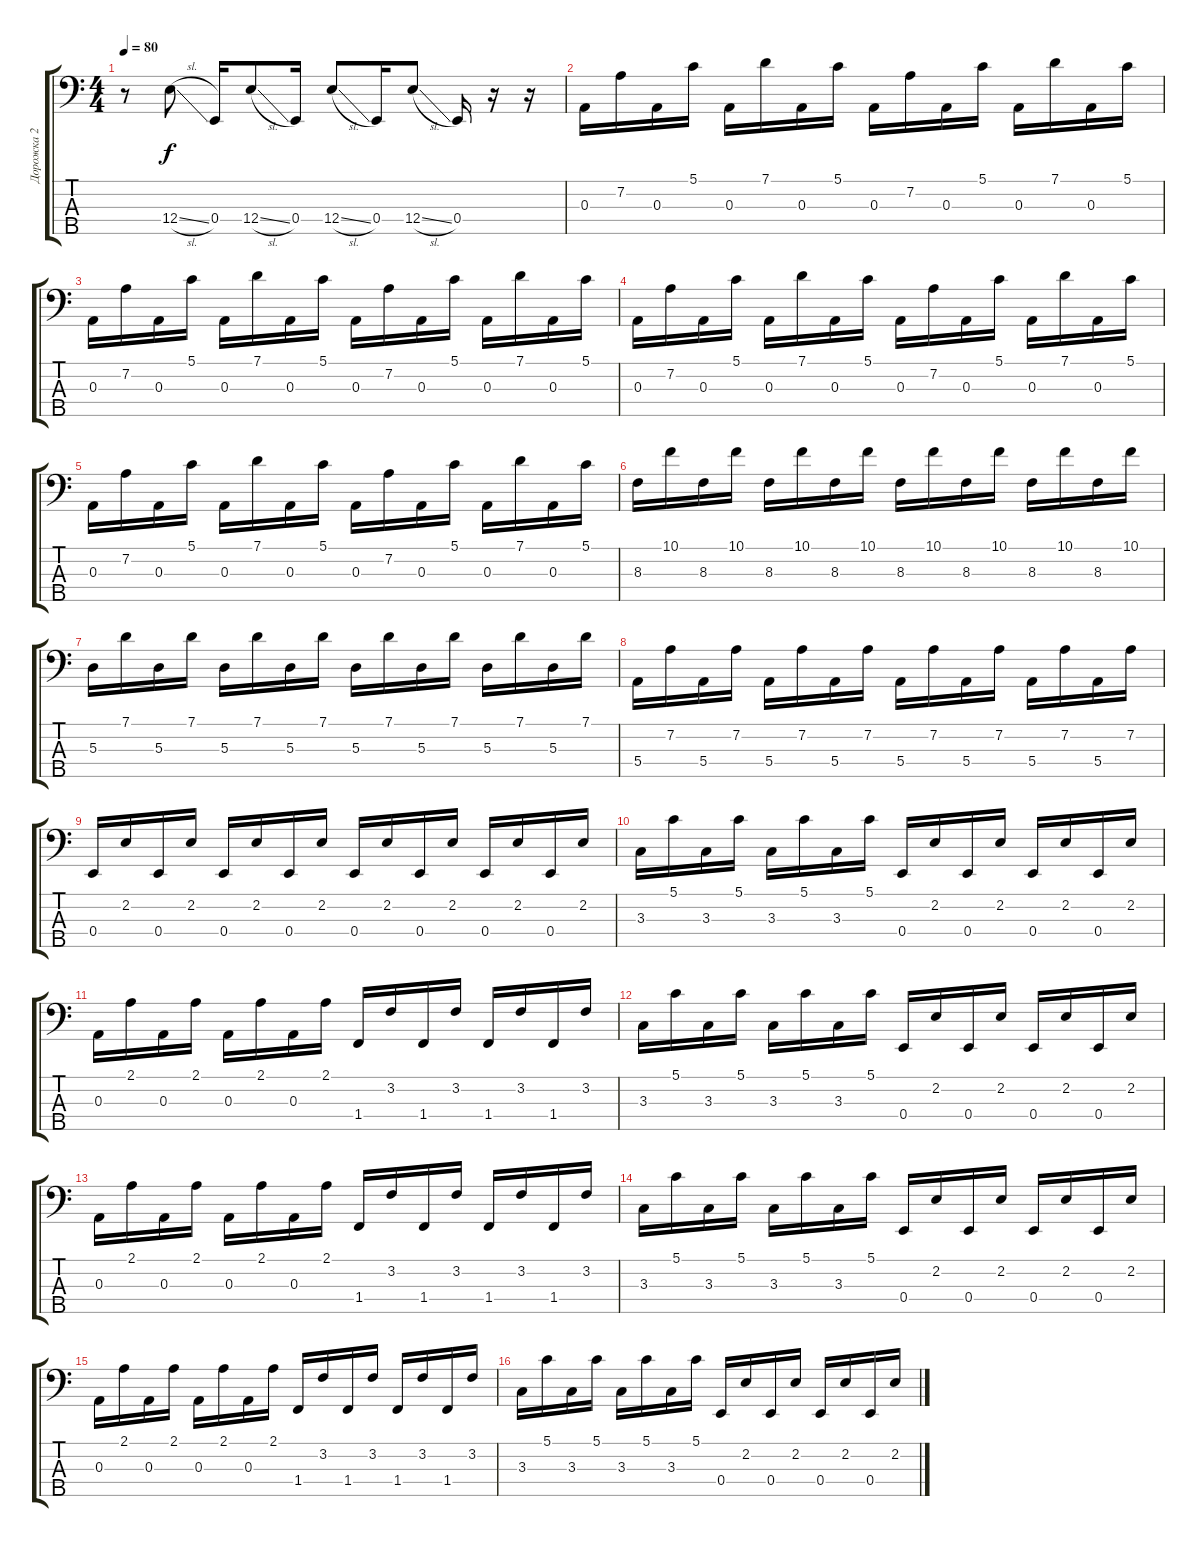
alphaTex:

\track ("Дорожка 2" "Дорожка 2") {instrument electricbassfinger}
\staff {score tabs}
\tuning (G2 D2 A1 E1 B0) {hide}
\ts (4 4)
\tempo 80
\clef f4
\ks c
r.8{dy f} 12.4{sl}.8 0.4.16 12.4{sl}.8 0.4.16 12.4{sl}.8 0.4.16 12.4{sl}.8 0.4.16 r.16 r.16 |
0.3.16 7.2.16 0.3.16 5.1.16 0.3.16 7.1.16 0.3.16 5.1.16 0.3.16 7.2.16 0.3.16 5.1.16 0.3.16 7.1.16 0.3.16 5.1.16 |
0.3.16 7.2.16 0.3.16 5.1.16 0.3.16 7.1.16 0.3.16 5.1.16 0.3.16 7.2.16 0.3.16 5.1.16 0.3.16 7.1.16 0.3.16 5.1.16 |
0.3.16 7.2.16 0.3.16 5.1.16 0.3.16 7.1.16 0.3.16 5.1.16 0.3.16 7.2.16 0.3.16 5.1.16 0.3.16 7.1.16 0.3.16 5.1.16 |
0.3.16 7.2.16 0.3.16 5.1.16 0.3.16 7.1.16 0.3.16 5.1.16 0.3.16 7.2.16 0.3.16 5.1.16 0.3.16 7.1.16 0.3.16 5.1.16 |
8.3.16 10.1.16 8.3.16 10.1.16 8.3.16 10.1.16 8.3.16 10.1.16 8.3.16 10.1.16 8.3.16 10.1.16 8.3.16 10.1.16 8.3.16 10.1.16 |
5.3.16 7.1.16 5.3.16 7.1.16 5.3.16 7.1.16 5.3.16 7.1.16 5.3.16 7.1.16 5.3.16 7.1.16 5.3.16 7.1.16 5.3.16 7.1.16 |
5.4.16 7.2.16 5.4.16 7.2.16 5.4.16 7.2.16 5.4.16 7.2.16 5.4.16 7.2.16 5.4.16 7.2.16 5.4.16 7.2.16 5.4.16 7.2.16 |
0.4.16 2.2.16 0.4.16 2.2.16 0.4.16 2.2.16 0.4.16 2.2.16 0.4.16 2.2.16 0.4.16 2.2.16 0.4.16 2.2.16 0.4.16 2.2.16 |
3.3.16 5.1.16 3.3.16 5.1.16 3.3.16 5.1.16 3.3.16 5.1.16 0.4.16 2.2.16 0.4.16 2.2.16 0.4.16 2.2.16 0.4.16 2.2.16 |
0.3.16 2.1.16 0.3.16 2.1.16 0.3.16 2.1.16 0.3.16 2.1.16 1.4.16 3.2.16 1.4.16 3.2.16 1.4.16 3.2.16 1.4.16 3.2.16 |
3.3.16 5.1.16 3.3.16 5.1.16 3.3.16 5.1.16 3.3.16 5.1.16 0.4.16 2.2.16 0.4.16 2.2.16 0.4.16 2.2.16 0.4.16 2.2.16 |
0.3.16 2.1.16 0.3.16 2.1.16 0.3.16 2.1.16 0.3.16 2.1.16 1.4.16 3.2.16 1.4.16 3.2.16 1.4.16 3.2.16 1.4.16 3.2.16 |
3.3.16 5.1.16 3.3.16 5.1.16 3.3.16 5.1.16 3.3.16 5.1.16 0.4.16 2.2.16 0.4.16 2.2.16 0.4.16 2.2.16 0.4.16 2.2.16 |
0.3.16 2.1.16 0.3.16 2.1.16 0.3.16 2.1.16 0.3.16 2.1.16 1.4.16 3.2.16 1.4.16 3.2.16 1.4.16 3.2.16 1.4.16 3.2.16 |
3.3.16 5.1.16 3.3.16 5.1.16 3.3.16 5.1.16 3.3.16 5.1.16 0.4.16 2.2.16 0.4.16 2.2.16 0.4.16 2.2.16 0.4.16 2.2.16
